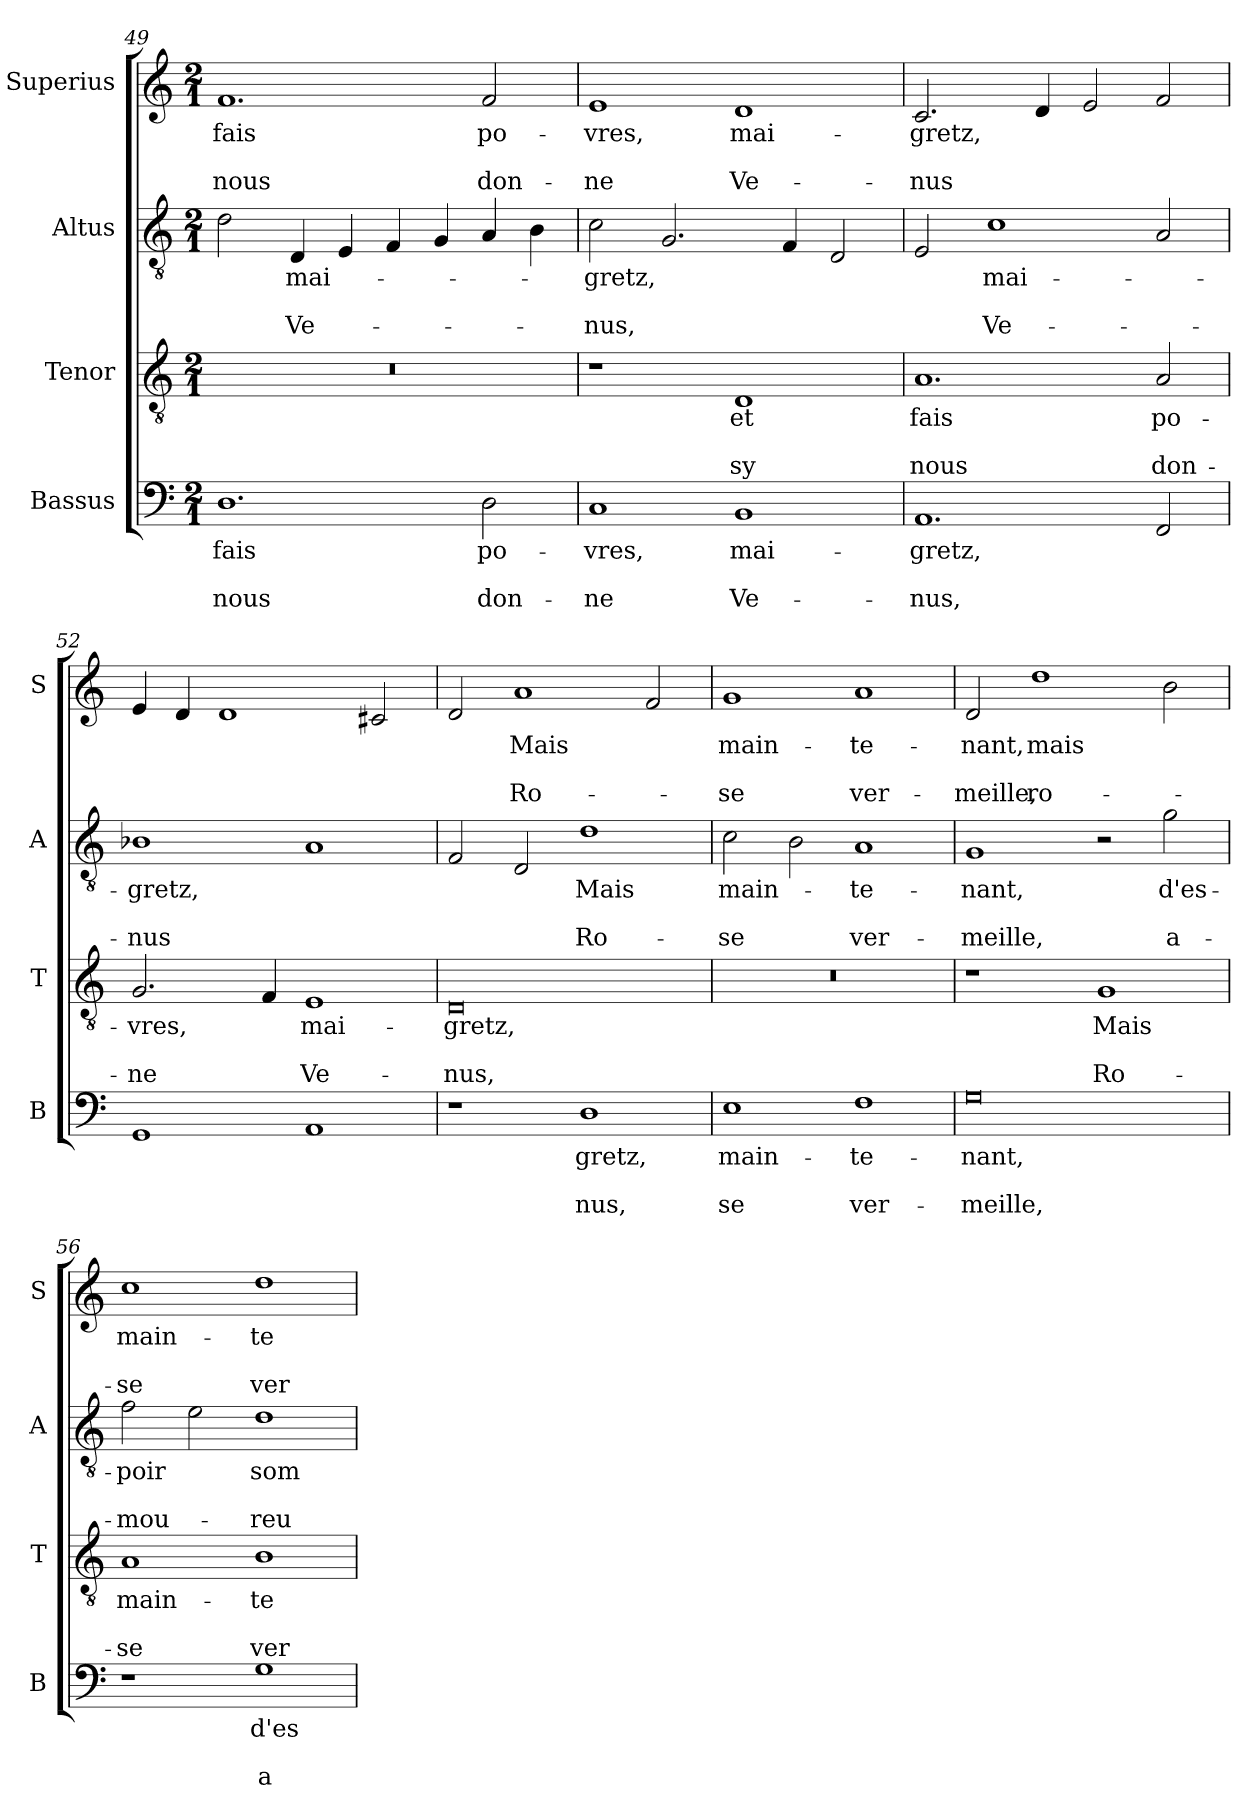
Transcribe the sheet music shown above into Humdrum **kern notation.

**kern	**text	**text	**text	**kern	**text	**text	**text	**kern	**text	**text	**text	**kern	**text	**text	**text
*part4	*part4	*part4	*part4	*part3	*part3	*part3	*part3	*part2	*part2	*part2	*part2	*part1	*part1	*part1	*part1
*staff4	*staff4	*staff4	*staff4	*staff3	*staff3	*staff3	*staff3	*staff2	*staff2	*staff2	*staff2	*staff1	*staff1	*staff1	*staff1
*I"Bassus	*	*	*	*I"Tenor	*	*	*	*I"Altus	*	*	*	*I"Superius	*	*	*
*I'B	*	*	*	*I'T	*	*	*	*I'A	*	*	*	*I'S	*	*	*
*clefF4	*	*	*	*clefGv2	*	*	*	*clefGv2	*	*	*	*clefG2	*	*	*
*k[]	*	*	*	*k[]	*	*	*	*k[]	*	*	*	*k[]	*	*	*
*M2/1	*	*	*	*M2/1	*	*	*	*M2/1	*	*	*	*M2/1	*	*	*
=49	=49	=49	=49	=49	=49	=49	=49	=49	=49	=49	=49	=49	=49	=49	=49
1.D	fais	.	nous	0r	.	.	.	2d\	.	.	.	1.f	fais	.	nous
.	.	.	.	.	.	.	.	4D/	mai-	.	Ve-	.	.	.	.
.	.	.	.	.	.	.	.	4E/	.	.	.	.	.	.	.
.	.	.	.	.	.	.	.	4F/	.	.	.	.	.	.	.
.	.	.	.	.	.	.	.	4G/	.	.	.	.	.	.	.
2D\	po-	.	don-	.	.	.	.	4A/	.	.	.	2f/	po-	.	don-
.	.	.	.	.	.	.	.	4B\	.	.	.	.	.	.	.
=50	=50	=50	=50	=50	=50	=50	=50	=50	=50	=50	=50	=50	=50	=50	=50
1C	-vres,	.	-ne	1r	.	.	.	2c\	-gretz,	.	-nus,	1e	-vres,	.	-ne
.	.	.	.	.	.	.	.	2.G/	.	.	.	.	.	.	.
1BB	mai-	.	Ve-	1D	et	.	sy	.	.	.	.	1d	mai-	.	Ve-
.	.	.	.	.	.	.	.	4F/	.	.	.	.	.	.	.
.	.	.	.	.	.	.	.	2D/	.	.	.	.	.	.	.
=51	=51	=51	=51	=51	=51	=51	=51	=51	=51	=51	=51	=51	=51	=51	=51
1.AA	-gretz,	.	-nus,	1.A	fais	.	nous	2E/	.	.	.	2.c/	-gretz,	.	-nus
.	.	.	.	.	.	.	.	1c	mai-	.	Ve-	.	.	.	.
.	.	.	.	.	.	.	.	.	.	.	.	4d/	.	.	.
.	.	.	.	.	.	.	.	.	.	.	.	2e/	.	.	.
2FF/	.	.	.	2A/	po-	.	don-	2A/	.	.	.	2f/	.	.	.
=52	=52	=52	=52	=52	=52	=52	=52	=52	=52	=52	=52	=52	=52	=52	=52
1GG	.	.	.	2.G/	-vres,	.	-ne	1B-X	-gretz,	.	-nus	4e/	.	.	.
.	.	.	.	.	.	.	.	.	.	.	.	4d/	.	.	.
.	.	.	.	.	.	.	.	.	.	.	.	1d	.	.	.
.	.	.	.	4F/	.	.	.	.	.	.	.	.	.	.	.
1AA	.	.	.	1E	mai-	.	Ve-	1A	.	.	.	.	.	.	.
.	.	.	.	.	.	.	.	.	.	.	.	2c#X/	.	.	.
=53	=53	=53	=53	=53	=53	=53	=53	=53	=53	=53	=53	=53	=53	=53	=53
1r	.	.	.	0D	-gretz,	.	-nus,	2F/	.	.	.	2d/	.	.	.
.	.	.	.	.	.	.	.	2D/	.	.	.	1a	Mais	.	Ro-
1D	-gretz,	.	-nus,	.	.	.	.	1d	Mais	.	Ro-	.	.	.	.
.	.	.	.	.	.	.	.	.	.	.	.	2f/	.	.	.
=54	=54	=54	=54	=54	=54	=54	=54	=54	=54	=54	=54	=54	=54	=54	=54
1E	main-	.	-se	0r	.	.	.	2c\	main-	.	-se	1g	main-	.	-se
.	.	.	.	.	.	.	.	2B\	.	.	.	.	.	.	.
1F	-te-	.	ver-	.	.	.	.	1A	-te-	.	ver-	1a	-te-	.	ver-
=55	=55	=55	=55	=55	=55	=55	=55	=55	=55	=55	=55	=55	=55	=55	=55
0G	-nant,	.	-meille,	1r	.	.	.	1G	-nant,	.	-meille,	2d/	-nant,	.	-meille,
.	.	.	.	.	.	.	.	.	.	.	.	1dd	mais	.	ro-
.	.	.	.	1G	Mais	.	Ro-	2r	.	.	.	.	.	.	.
.	.	.	.	.	.	.	.	2g\	d'es-	.	a-	2b\	.	.	.
=56	=56	=56	=56	=56	=56	=56	=56	=56	=56	=56	=56	=56	=56	=56	=56
1r	.	.	.	1A	main-	.	-se	2f\	-poir	.	-mou-	1cc	main-	.	-se
.	.	.	.	.	.	.	.	2e\	.	.	.	.	.	.	.
1G	d'es-	.	a-	1B	-te-	.	ver-	1d	som-	.	-reu-	1dd	-te-	.	ver-
=	=	=	=	=	=	=	=	=	=	=	=	=	=	=	=
*-	*-	*-	*-	*-	*-	*-	*-	*-	*-	*-	*-	*-	*-	*-	*-
